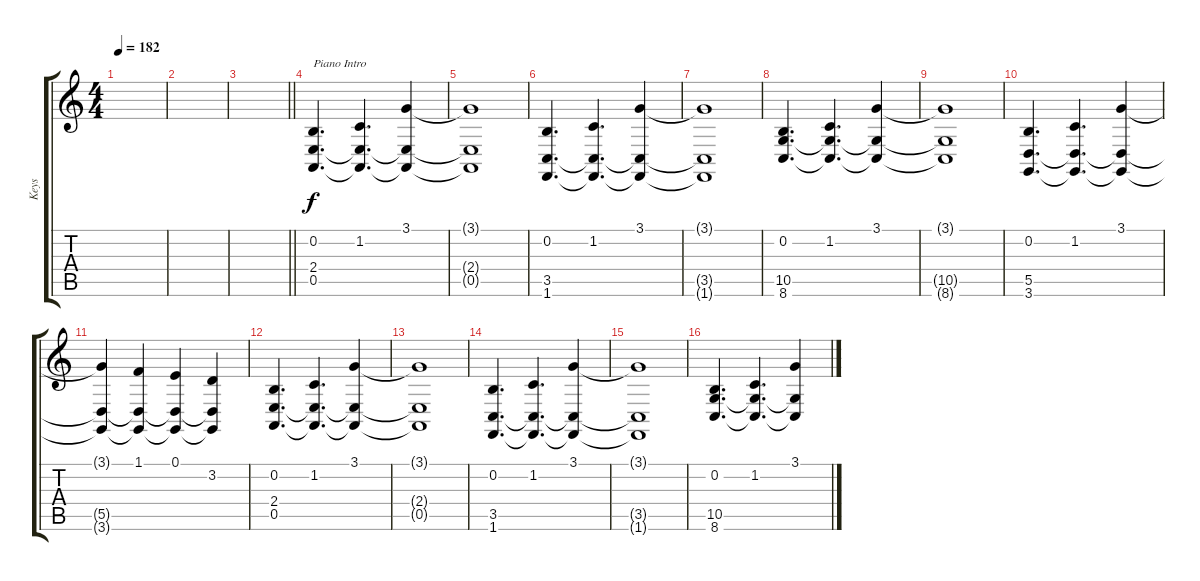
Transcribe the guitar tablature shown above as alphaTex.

\track ("Keys" "Keys") {instrument lead1square}
\staff {score tabs}
\tuning (E4 B3 G3 D3 A2 E2) {hide}
\ts (4 4)
\tempo 182
\clef g2
\ks c
|
|
\barLineRight lightlight
|
\section ("" "")
(0.2 2.4 0.5).4{d txt "Piano Intro" instrument acousticgrandpiano} (1.2 2.4{t} 0.5{t}).4{d} (3.1 2.4{t} 0.5{t}).4 |
(3.1{t} 2.4{t} 0.5{t}).1 |
(0.2 3.5 1.6).4{d} (1.2 3.5{t} 1.6{t}).4{d} (3.1 3.5{t} 1.6{t}).4 |
(3.1{t} 3.5{t} 1.6{t}).1 |
(0.2 10.5 8.6).4{d} (1.2 10.5{t} 8.6{t}).4{d} (3.1 10.5{t} 8.6{t}).4 |
(3.1{t} 10.5{t} 8.6{t}).1 |
(0.2 5.5 3.6).4{d} (1.2 5.5{t} 3.6{t}).4{d} (3.1 5.5{t} 3.6{t}).4 |
(3.1{t} 5.5{t} 3.6{t}).4 (1.1 5.5{t} 3.6{t}).4 (0.1 5.5{t} 3.6{t}).4 (3.2 5.5{t} 3.6{t}).4 |
(0.2 2.4 0.5).4{d} (1.2 2.4{t} 0.5{t}).4{d} (3.1 2.4{t} 0.5{t}).4 |
(3.1{t} 2.4{t} 0.5{t}).1 |
(0.2 3.5 1.6).4{d} (1.2 3.5{t} 1.6{t}).4{d} (3.1 3.5{t} 1.6{t}).4 |
(3.1{t} 3.5{t} 1.6{t}).1 |
(0.2 10.5 8.6).4{d} (1.2 10.5{t} 8.6{t}).4{d} (3.1 10.5{t} 8.6{t}).4
